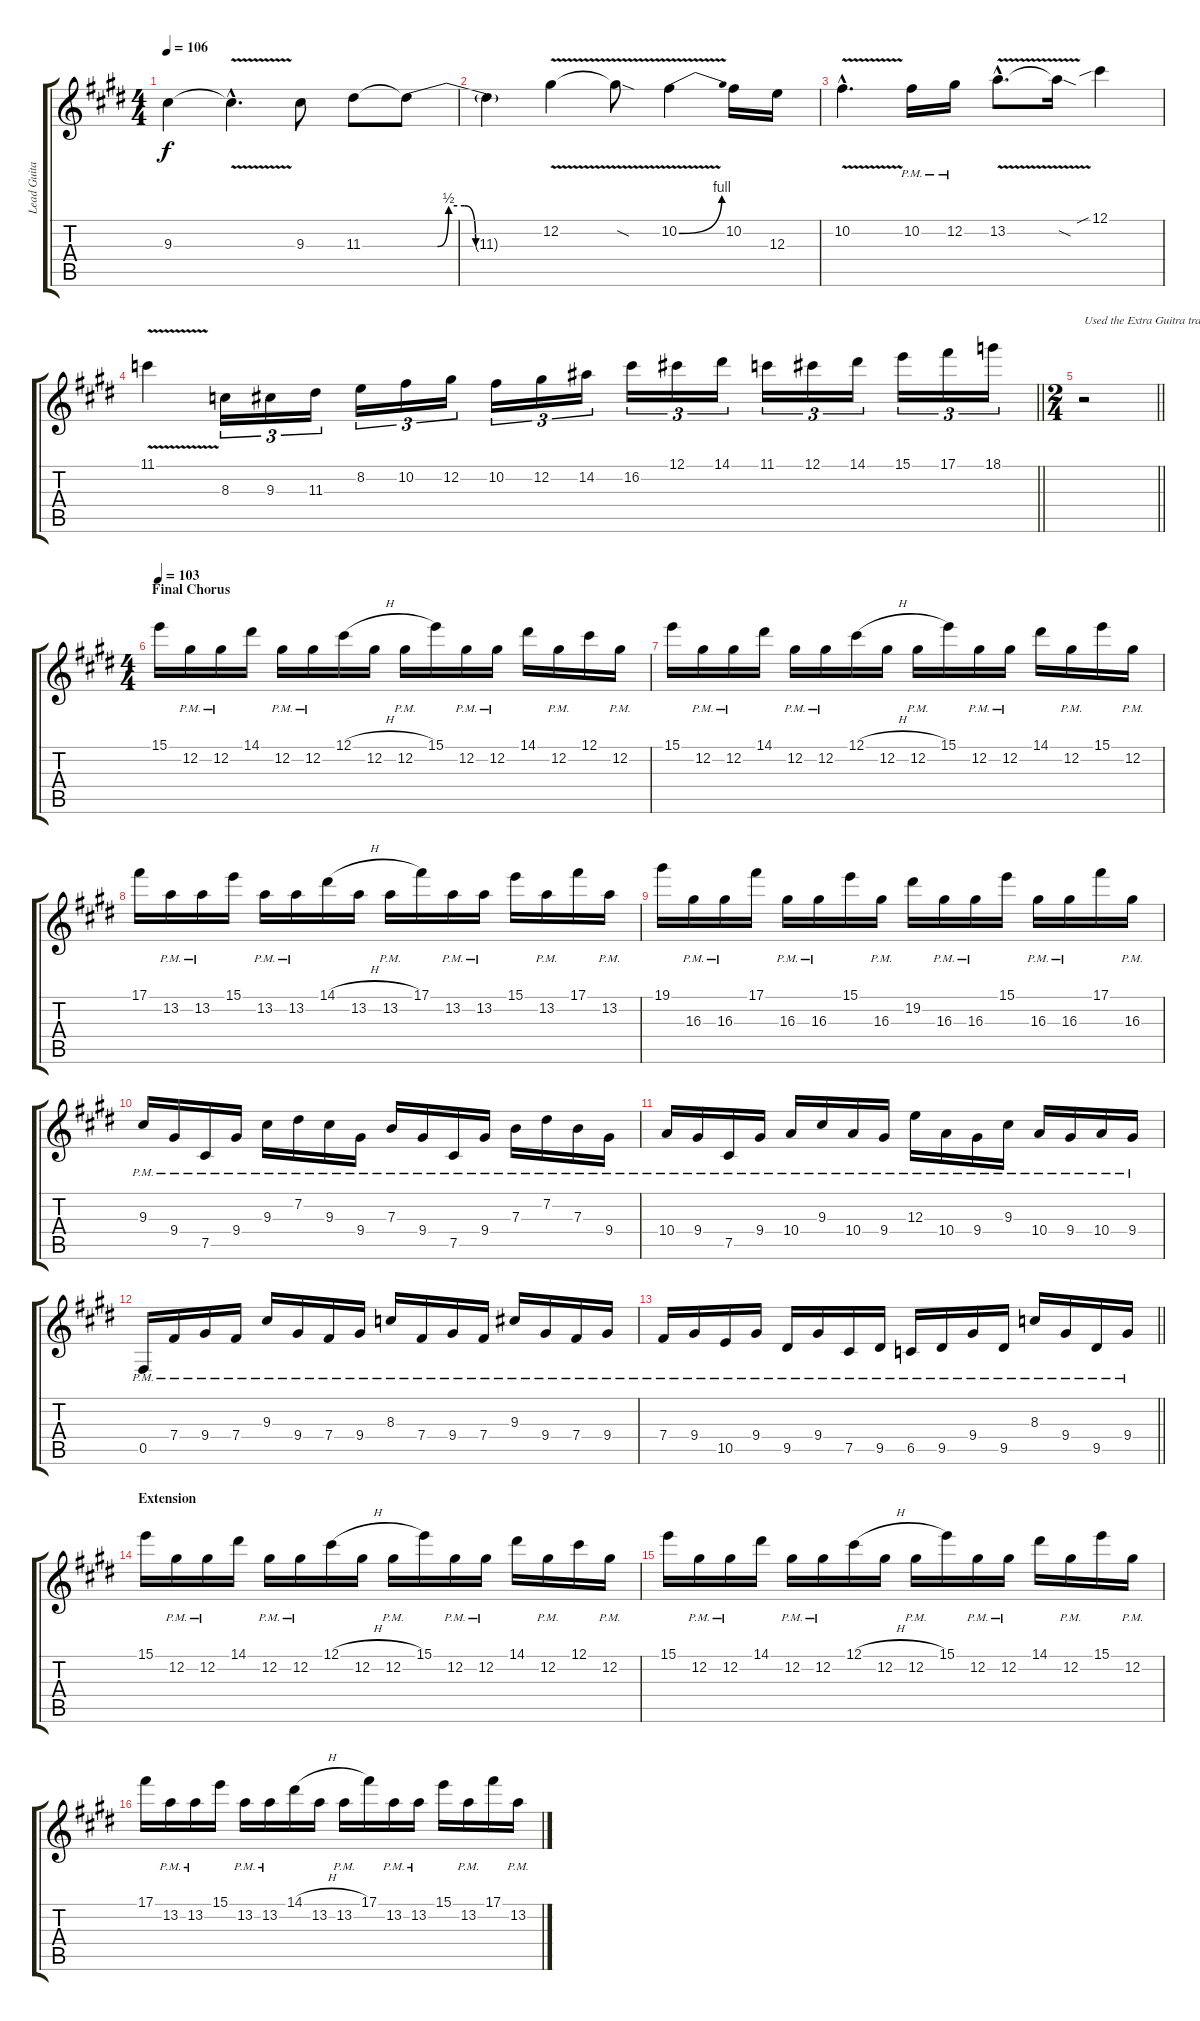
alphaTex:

\track ("Lead Guitar" "Lead Guita") {instrument distortionguitar}
\staff {score tabs}
\tuning (Db4 Ab3 E3 B2 Gb2 Db2) {hide}
\ts (4 4)
\tempo 106
\clef g2
\ks c#minor
9.3.4{dy f} 9.3{v hac t}.4{d} 9.3.8 11.3.8 11.3{be (custom 0 0 10 0 13 0 18 2 25 2 30 0 45 0 60 0) t}.8 |
11.3{t}.4 12.2{v}.4 12.2{sod t}.8 10.2{be (bend 0 0 60 4) v}.4 10.2.16 12.3.16 |
10.2{v hac}.4{d} 10.2{pm}.16 12.2{pm}.16 13.2{v hac}.8{d} 13.2{sod t}.16 12.1{sib}.4 |
\barLineRight lightlight
11.1{v}.4 8.3.16{tu (3 2)} 9.3.16{tu (3 2)} 11.3.16{tu (3 2)} 8.2.16{tu (3 2)} 10.2.16{tu (3 2)} 12.2.16{tu (3 2)} 10.2.16{tu (3 2)} 12.2.16{tu (3 2)} 14.2.16{tu (3 2)} 16.2.16{tu (3 2)} 12.1.16{tu (3 2)} 14.1.16{tu (3 2)} 11.1.16{tu (3 2)} 12.1.16{tu (3 2)} 14.1.16{tu (3 2)} 15.1.16{tu (3 2)} 17.1.16{tu (3 2)} 18.1.16{tu (3 2)} |
\ts (2 4)
\barLineRight lightlight
r.2{txt "Used the Extra Guitra track for this part to carry"} |
\ts (4 4)
\section ("" "Final Chorus")
\tempo 103
15.1.16{volume 8} 12.2{pm}.16 12.2{pm}.16 14.1.16 12.2{pm}.16 12.2{pm}.16 12.1{h}.16 12.2.16 12.2{pm}.16 15.1.16 12.2{pm}.16 12.2{pm}.16 14.1.16 12.2{pm}.16 12.1.16 12.2{pm}.16 |
15.1.16 12.2{pm}.16 12.2{pm}.16 14.1.16 12.2{pm}.16 12.2{pm}.16 12.1{h}.16 12.2.16 12.2{pm}.16 15.1.16 12.2{pm}.16 12.2{pm}.16 14.1.16 12.2{pm}.16 15.1.16 12.2{pm}.16 |
17.1.16 13.2{pm}.16 13.2{pm}.16 15.1.16 13.2{pm}.16 13.2{pm}.16 14.1{h}.16 13.2.16 13.2{pm}.16 17.1.16 13.2{pm}.16 13.2{pm}.16 15.1.16 13.2{pm}.16 17.1.16 13.2{pm}.16 |
19.1.16 16.3{pm}.16 16.3{pm}.16 17.1.16 16.3{pm}.16 16.3{pm}.16 15.1.16 16.3{pm}.16 19.2.16 16.3{pm}.16 16.3{pm}.16 15.1.16 16.3{pm}.16 16.3{pm}.16 17.1.16 16.3{pm}.16 |
9.3{pm}.16{volume 13} 9.4{pm}.16 7.5{pm}.16 9.4{pm}.16 9.3{pm}.16 7.2{pm}.16 9.3{pm}.16 9.4{pm}.16 7.3{pm}.16 9.4{pm}.16 7.5{pm}.16 9.4{pm}.16 7.3{pm}.16 7.2{pm}.16 7.3{pm}.16 9.4{pm}.16 |
10.4{pm}.16 9.4{pm}.16 7.5{pm}.16 9.4{pm}.16 10.4{pm}.16 9.3{pm}.16 10.4{pm}.16 9.4{pm}.16 12.3{pm}.16 10.4{pm}.16 9.4{pm}.16 9.3{pm}.16 10.4{pm}.16 9.4{pm}.16 10.4{pm}.16 9.4{pm}.16 |
0.5{pm}.16 7.4{pm}.16 9.4{pm}.16 7.4{pm}.16 9.3{pm}.16 9.4{pm}.16 7.4{pm}.16 9.4{pm}.16 8.3{pm}.16 7.4{pm}.16 9.4{pm}.16 7.4{pm}.16 9.3{pm}.16 9.4{pm}.16 7.4{pm}.16 9.4{pm}.16 |
\barLineRight lightlight
7.4{pm}.16 9.4{pm}.16 10.5{pm}.16 9.4{pm}.16 9.5{pm}.16 9.4{pm}.16 7.5{pm}.16 9.5{pm}.16 6.5{pm}.16 9.5{pm}.16 9.4{pm}.16 9.5{pm}.16 8.3{pm}.16 9.4{pm}.16 9.5{pm}.16 9.4{pm}.16 |
\section ("" "Extension")
15.1.16 12.2{pm}.16 12.2{pm}.16 14.1.16 12.2{pm}.16 12.2{pm}.16 12.1{h}.16 12.2.16 12.2{pm}.16 15.1.16 12.2{pm}.16 12.2{pm}.16 14.1.16 12.2{pm}.16 12.1.16 12.2{pm}.16 |
15.1.16 12.2{pm}.16 12.2{pm}.16 14.1.16 12.2{pm}.16 12.2{pm}.16 12.1{h}.16 12.2.16 12.2{pm}.16 15.1.16 12.2{pm}.16 12.2{pm}.16 14.1.16 12.2{pm}.16 15.1.16 12.2{pm}.16 |
17.1.16 13.2{pm}.16 13.2{pm}.16 15.1.16 13.2{pm}.16 13.2{pm}.16 14.1{h}.16 13.2.16 13.2{pm}.16 17.1.16 13.2{pm}.16 13.2{pm}.16 15.1.16 13.2{pm}.16 17.1.16 13.2{pm}.16
